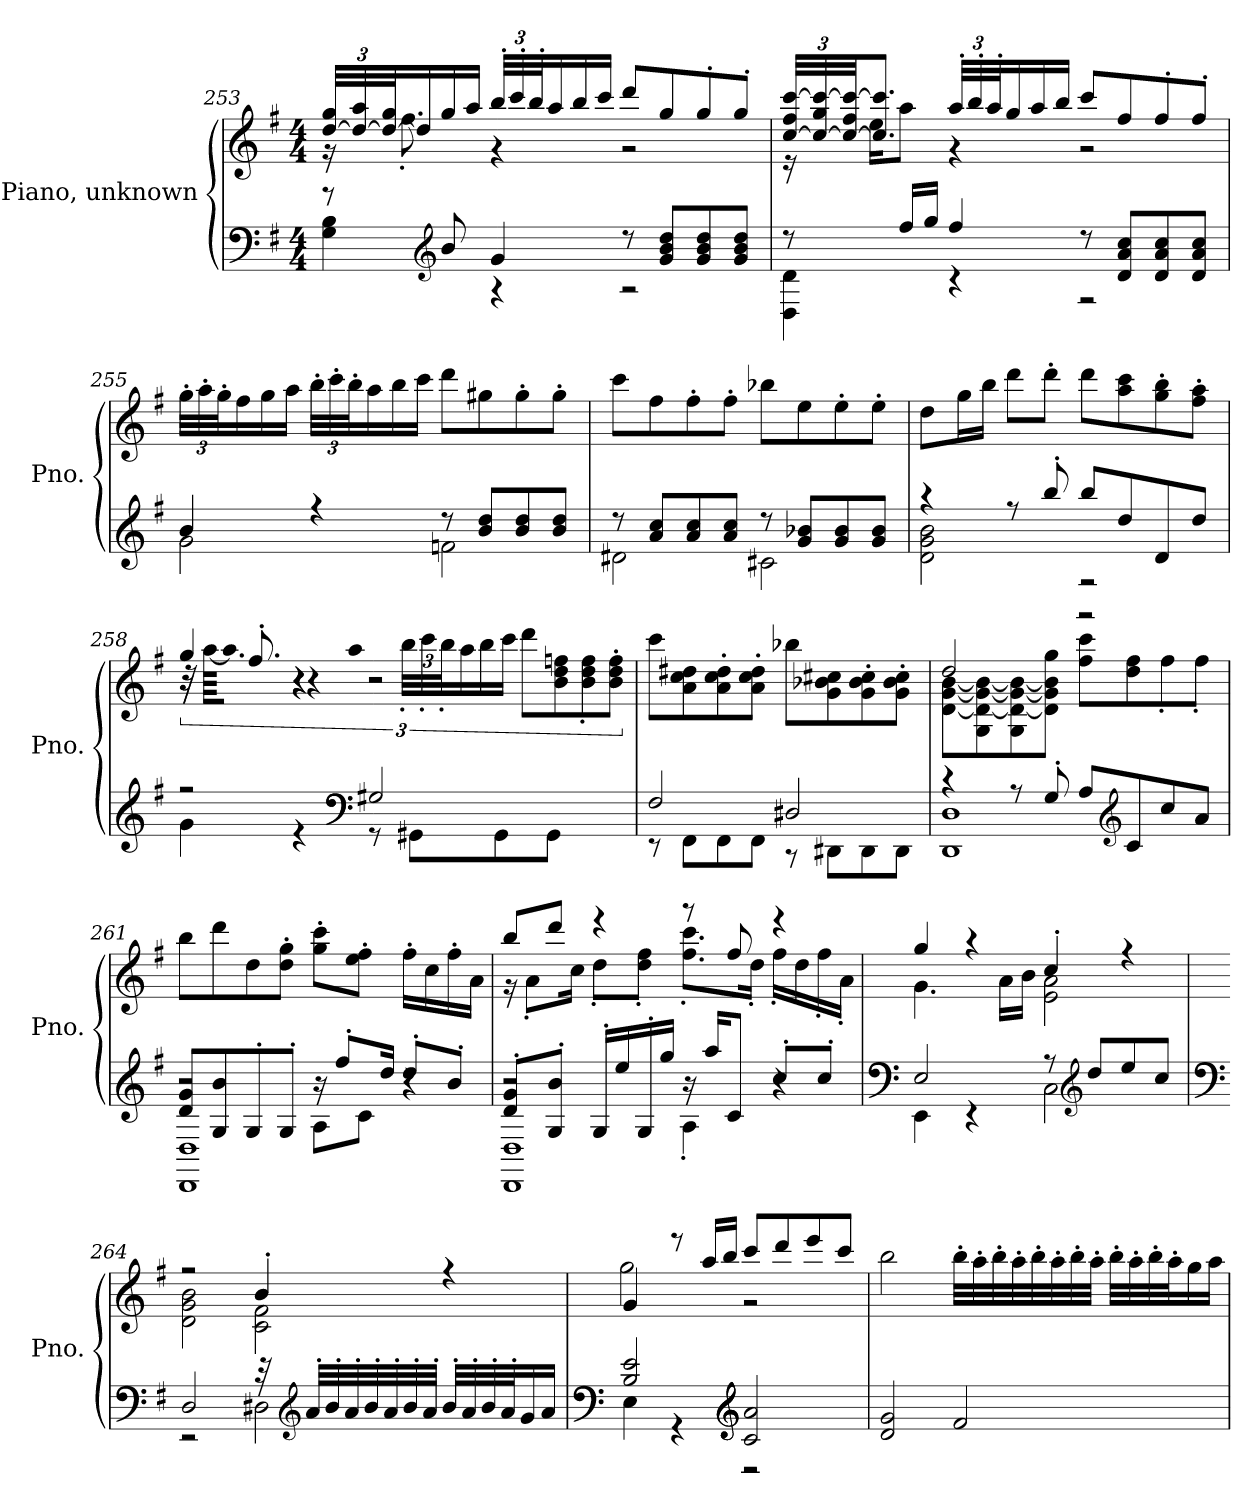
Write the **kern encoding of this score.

**kern	**kern
*part1	*part1
*staff2	*staff1
*I"Piano, unknown	*
*I'Pno.	*
!!LO:LB:g=z
*clefF4	*clefG2
*k[f#]	*k[f#]
*M4/4	*M4/4
=253	=253
*^	*
*	*	*Xbrackettup
*	*	*^
8r	4G\ 4B\	[48dd/ 48gg/LLL	16r
.	.	48dd/_ 48aa/	.
.	.	48dd/_ 48gg/J	.
.	.	16dd/]	8.ff#'\
*clefG2	*	*	*
8b/	.	16gg/	.
.	.	16aa/JJ	.
4g/	4r	48bb'/LLL	4r
.	.	48ccc'/	.
.	.	48bb'/J	.
.	.	16aa/	.
.	.	16bb/	.
.	.	16ccc/JJ	.
8r	2r	8ddd/L	2r
8g/ 8b/ 8dd/L	.	8gg/	.
8g/ 8b/ 8dd/	.	8gg'/	.
8g/ 8b/ 8dd/J	.	8gg'/J	.
=254	=254	=254	=254
8r	4D\ 4d\	[48cc/ 48ff#/ [48ccc/LLL	16r
.	.	48cc/_ 48gg/ 48ccc/_	.
.	.	48cc/_ 48ff#/ 48ccc/_JJ	.
.	.	8.cc/] 8.ccc/]J	16ee\KL
16ff#/LL	.	.	8aa\J
16gg/JJ	.	.	.
4ff#/	4r	48aa'/LLL	4r
.	.	48bb'/	.
.	.	48aa'/J	.
.	.	16gg/	.
.	.	16aa/	.
.	.	16bb/JJ	.
8r	2r	8ccc/L	2r
8d/ 8a/ 8cc/L	.	8ff#/	.
8d/ 8a/ 8cc/	.	8ff#'/	.
8d/ 8a/ 8cc/J	.	8ff#'/J	.
*	*	*v	*v
!!LO:LB:g=z
=255	=255	=255
4b/	2g\	48gg'\LLL
.	.	48aa'\
.	.	48gg'\J
.	.	16ff#\
.	.	16gg\
.	.	16aa\JJ
4r	.	48bb'\LLL
.	.	48ccc'\
.	.	48bb'\J
.	.	16aa\
.	.	16bb\
.	.	16ccc\JJ
8r	2fn\	8ddd\L
8b/ 8dd/L	.	8gg#X\
8b/ 8dd/	.	8gg#'\
8b/ 8dd/J	.	8gg#'\J
=256	=256	=256
8r	2d#X\	8ccc\L
8a/ 8cc/L	.	8ff#\
8a/ 8cc/	.	8ff#'\
8a/ 8cc/J	.	8ff#'\J
8r	2c#X\	8bb-X\L
8g/ 8b-X/L	.	8ee\
8g/ 8b-/	.	8ee'\
8g/ 8b-/J	.	8ee'\J
=257	=257	=257
4r	2d\ 2g\ 2b\	8dd\L
.	.	16gg\L
.	.	16bb\JJ
8r	.	8ddd\L
8bb'/	.	8ddd'\J
8bb/L	2r	8ddd\L
8dd/	.	8aa\ 8ccc\
8d/	.	8gg\' 8bb\'
8dd/J	.	8ff#\' 8aa\'J
!!LO:LB:g=z
=258	=258	=258
*	*	*^
*	*	*	*brackettup
*	*	*	*^
2r	4g\	4gg/	48r	16r
.	.	.	[96aa\KKLL	.
.	.	.	16.aa\JJ]	.
.	.	.	.	8.ff#'/
.	.	.	16r	.
.	.	.	16aa\	.
*	*	*	*Xbrackettup	*
.	4r	4r	48bb'\LLL	4r
.	.	.	48ccc'\	.
.	.	.	48bb'\J	.
.	.	.	16aa\	.
.	.	.	16bb\	.
.	.	.	16ccc\JJ	.
*clefF4	*	*	*	*
2G#X/	8r	2r	8ddd\L	2r
.	8GG#X\L	.	8b\ 8dd\ 8ffn\	.
.	8GG#\	.	8b\' 8dd\' 8ff\'	.
.	8GG#\J	.	8b\' 8dd\' 8ff\'J	.
*	*	*v	*v	*v
=259	=259	=259
2F#/	8r	8ccc\L
.	8FF#\L	8a\ 8cc\ 8dd#X\
.	8FF#\	8a\' 8cc\' 8dd#\'
.	8FF#\J	8a\' 8cc\' 8dd#\'J
2D#X/	8r	8bb-X\L
.	8DD#X\L	8g\ 8b-X\ 8cc#X\
.	8DD#\	8g\' 8b-\' 8cc#\'
.	8DD#\J	8g\' 8b-\' 8cc#\'J
!!LO:LB:g=z
=260	=260	=260
*	*	*^
4r	1DD 1D	2dd/	[8d\ [8g\ [8b\L
.	.	.	8G\ 8d\_ 8g\_ 8b\_
8r	.	.	8G\ 8d\_ 8g\_ 8b\_
8G'/	.	.	8d\] 8g\] 8b\] 8gg\J
8A/L	.	2r	8ff#\ 8ccc\L
*clefG2	*	*	*
8c/	.	.	8dd\ 8ff#\
8cc/	.	.	8ff#'\
8a/J	.	.	8ff#'\J
*	*	*v	*v
=261	=261	=261
*	*^	*
8d/ 8g/L	2r	1DD 1D	8bb\L
8G/ 8b/	.	.	8ddd\
8G'/	.	.	8dd\
8G'/J	.	.	8dd\' 8gg\'J
16r	8A\L	.	8gg\' 8ccc\'L
8ff#'/L	.	.	.
.	8c\J	.	8ee\' 8ff#\'J
16dd/Jk	.	.	.
8dd'/L	4r	.	16ff#'\LL
.	.	.	16cc\
8b'/J	.	.	16ff#'\
.	.	.	16a\JJ
=262	=262	=262	=262
*	*	*	*^
8d/' 8g/'L	2r	1DD 1D	8bb/L	16r
.	.	.	.	8a'\L
8G/' 8b/'J	.	.	8ddd/J	.
.	.	.	.	16cc\Jk
16G'/LL	.	.	4r	8dd'\L
16ee/	.	.	.	.
16G'/	.	.	.	8dd\' 8ff#\'J
16gg/JJ	.	.	.	.
16r	4A'\	.	8r	8.ff#\' 8.ccc\'L
16aa/KL	.	.	.	.
8c/J	.	.	8ff#/	.
.	.	.	.	16dd'\Jk
8cc'/L	4r	.	4r	16ff#'\LL
.	.	.	.	16dd\
8cc'/J	.	.	.	16ff#'\
.	.	.	.	16a'\JJ
*v	*v	*v	*	*
!!LO:PB:g=z	!!
=263	=263	=263
*clefF4	*	*
*^	*	*
2E/	4EE\	4gg/	4.g\
.	4r	4r	.
.	.	.	16a\LL
.	.	.	16b\JJ
8r	2C\	4cc'/	2e\ 2a\
*clefG2	*	*	*
8dd/L	.	.	.
8ee/	.	4r	.
8cc/J	.	.	.
=264	=264	=264	=264
*clefF4	*	*	*
2D/	2r	2r	2d\ 2g\ 2b\
32r	2D#X\	4b'/	2c\ 2f#\
*clefG2	*	*	*
32a'/LLL	.	.	.
32b'/	.	.	.
32a'/	.	.	.
32b'/	.	.	.
32a'/	.	.	.
32b'/	.	.	.
32a'/JJJ	.	.	.
32b'/LLL	.	4r	.
32a'/	.	.	.
32b'/	.	.	.
32a'/J	.	.	.
16g/	.	.	.
16a/JJ	.	.	.
=265	=265	=265	=265
*clefF4	*	*	*
2B/ 2e/	4E\	4g/	2gg\
.	4r	8r	.
.	.	16aa/LL	.
.	.	16bb/JJ	.
*clefG2	*	*	*
2c/ 2a/	2r	8ccc/L	2r
.	.	8ddd/	.
.	.	8eee/	.
.	.	8ccc/J	.
*v	*v	*	*
*	*v	*v
!!LO:LB:g=z
=266	=266
2d/ 2g/	2bb\
2f#/	32bb'\LLL
.	32aa'\
.	32bb'\
.	32aa'\
.	32bb'\
.	32aa'\
.	32bb'\
.	32aa'\JJJ
.	32bb'\LLL
.	32aa'\
.	32bb'\
.	32aa'\J
.	16gg\
.	16aa\JJ
=	=
*-	*-
